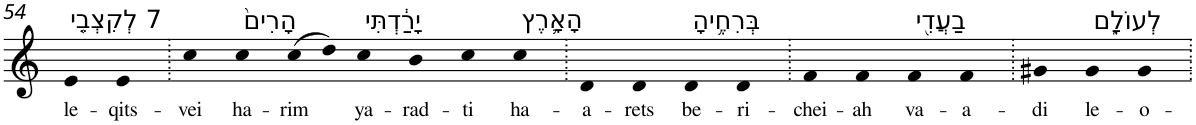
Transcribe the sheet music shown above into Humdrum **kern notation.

**kern	**text
*part1	*part1
*staff1	*staff1
*I"Piano	*
*I'Pno	*
!!LO:PB:g=z
*clefG2	*
*k[]	*
=54	=54
!LO:TX:a:t=7 לְקִצְבֵ֤י	!
!	!LO:LY:b
4e	le-
!	!LO:LY:b
4e	-qits-
=55.	=55.
!	!LO:LY:b
4cc	-vei
!LO:TX:a:t=הָרִים֙	!
!	!LO:LY:b
4cc	ha-
!	!LO:LY:b
(>8cc	-rim
8dd)	.
!LO:TX:a:t=יָרַ֔דְתִּי	!
!	!LO:LY:b
4cc	ya-
!	!LO:LY:b
4b	-rad-
!	!LO:LY:b
4cc	-ti
!LO:TX:a:t=הָאָ֛רֶץ	!
!	!LO:LY:b
4cc	ha-
=56.	=56.
!	!LO:LY:b
4d	-a-
!	!LO:LY:b
4d	-rets
!LO:TX:a:t=בְּרִחֶ֥יהָ	!
!	!LO:LY:b
4d	be-
!	!LO:LY:b
4d	-ri-
=57.	=57.
!	!LO:LY:b
4f	-chei-
!	!LO:LY:b
4f	-ah
!LO:TX:a:t=בַעֲדִ֖י	!
!	!LO:LY:b
4f	va-
!	!LO:LY:b
4f	-a-
=58.	=58.
!	!LO:LY:b
4g#X	-di
!LO:TX:a:t=לְעוֹלָ֑ם	!
!	!LO:LY:b
4g#	le-
!	!LO:LY:b
4g#	-o-
=.	=.
*-	*-
